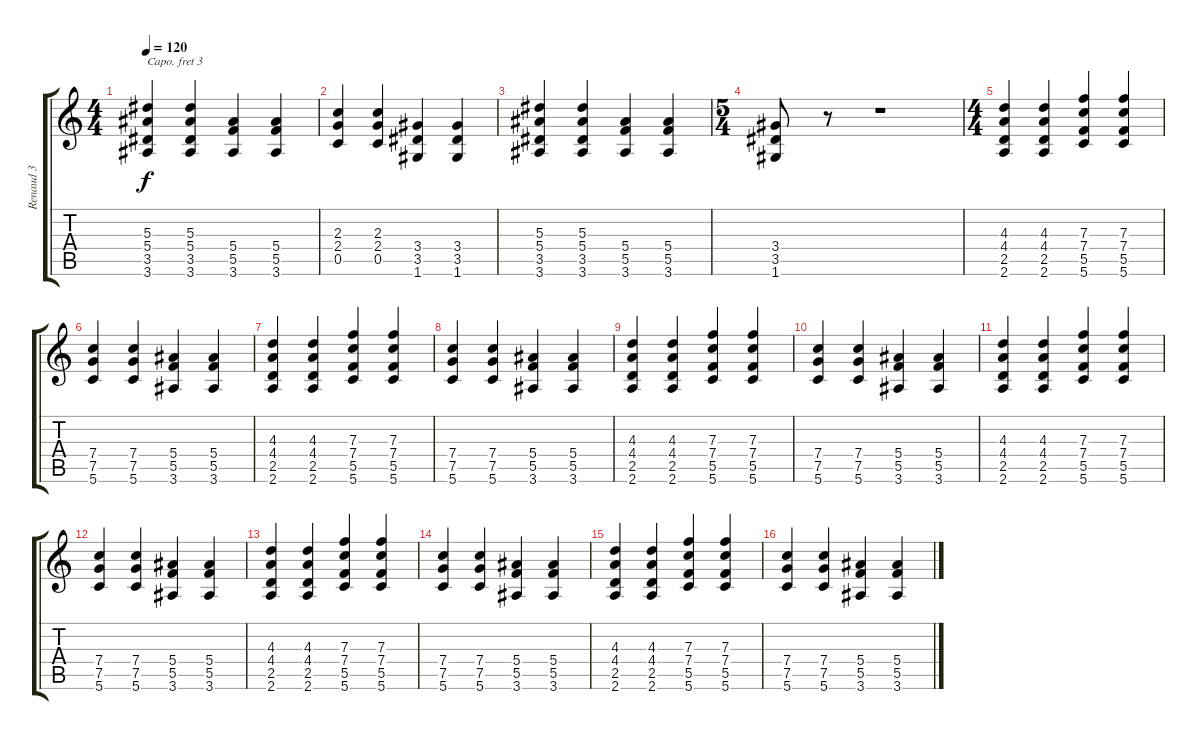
\track ("Renaud 3" "Renaud 3") {instrument acousticguitarsteel}
\staff {score tabs}
\capo 3
\tuning (E4 B3 G3 D3 A2 E2) {hide}
\ts (4 4)
\tempo 120
\clef g2
\ks c
(5.3 5.4 3.5 3.6).4{dy f} (5.3 5.4 3.5 3.6).4 (5.4 5.5 3.6).4 (5.4 5.5 3.6).4 |
(2.3 2.4 0.5).4 (2.3 2.4 0.5).4 (3.4 3.5 1.6).4 (3.4 3.5 1.6).4 |
(5.3 5.4 3.5 3.6).4 (5.3 5.4 3.5 3.6).4 (5.4 5.5 3.6).4 (5.4 5.5 3.6).4 |
\ts (5 4)
(3.4 3.5 1.6).8 r.8 r.1 |
\ts (4 4)
(4.3 4.4 2.5 2.6).4 (4.3 4.4 2.5 2.6).4 (7.3 7.4 5.5 5.6).4 (7.3 7.4 5.5 5.6).4 |
(7.4 7.5 5.6).4 (7.4 7.5 5.6).4 (5.4 5.5 3.6).4 (5.4 5.5 3.6).4 |
(4.3 4.4 2.5 2.6).4 (4.3 4.4 2.5 2.6).4 (7.3 7.4 5.5 5.6).4 (7.3 7.4 5.5 5.6).4 |
(7.4 7.5 5.6).4 (7.4 7.5 5.6).4 (5.4 5.5 3.6).4 (5.4 5.5 3.6).4 |
(4.3 4.4 2.5 2.6).4 (4.3 4.4 2.5 2.6).4 (7.3 7.4 5.5 5.6).4 (7.3 7.4 5.5 5.6).4 |
(7.4 7.5 5.6).4 (7.4 7.5 5.6).4 (5.4 5.5 3.6).4 (5.4 5.5 3.6).4 |
(4.3 4.4 2.5 2.6).4 (4.3 4.4 2.5 2.6).4 (7.3 7.4 5.5 5.6).4 (7.3 7.4 5.5 5.6).4 |
(7.4 7.5 5.6).4 (7.4 7.5 5.6).4 (5.4 5.5 3.6).4 (5.4 5.5 3.6).4 |
(4.3 4.4 2.5 2.6).4 (4.3 4.4 2.5 2.6).4 (7.3 7.4 5.5 5.6).4 (7.3 7.4 5.5 5.6).4 |
(7.4 7.5 5.6).4 (7.4 7.5 5.6).4 (5.4 5.5 3.6).4 (5.4 5.5 3.6).4 |
(4.3 4.4 2.5 2.6).4 (4.3 4.4 2.5 2.6).4 (7.3 7.4 5.5 5.6).4 (7.3 7.4 5.5 5.6).4 |
(7.4 7.5 5.6).4 (7.4 7.5 5.6).4 (5.4 5.5 3.6).4 (5.4 5.5 3.6).4
